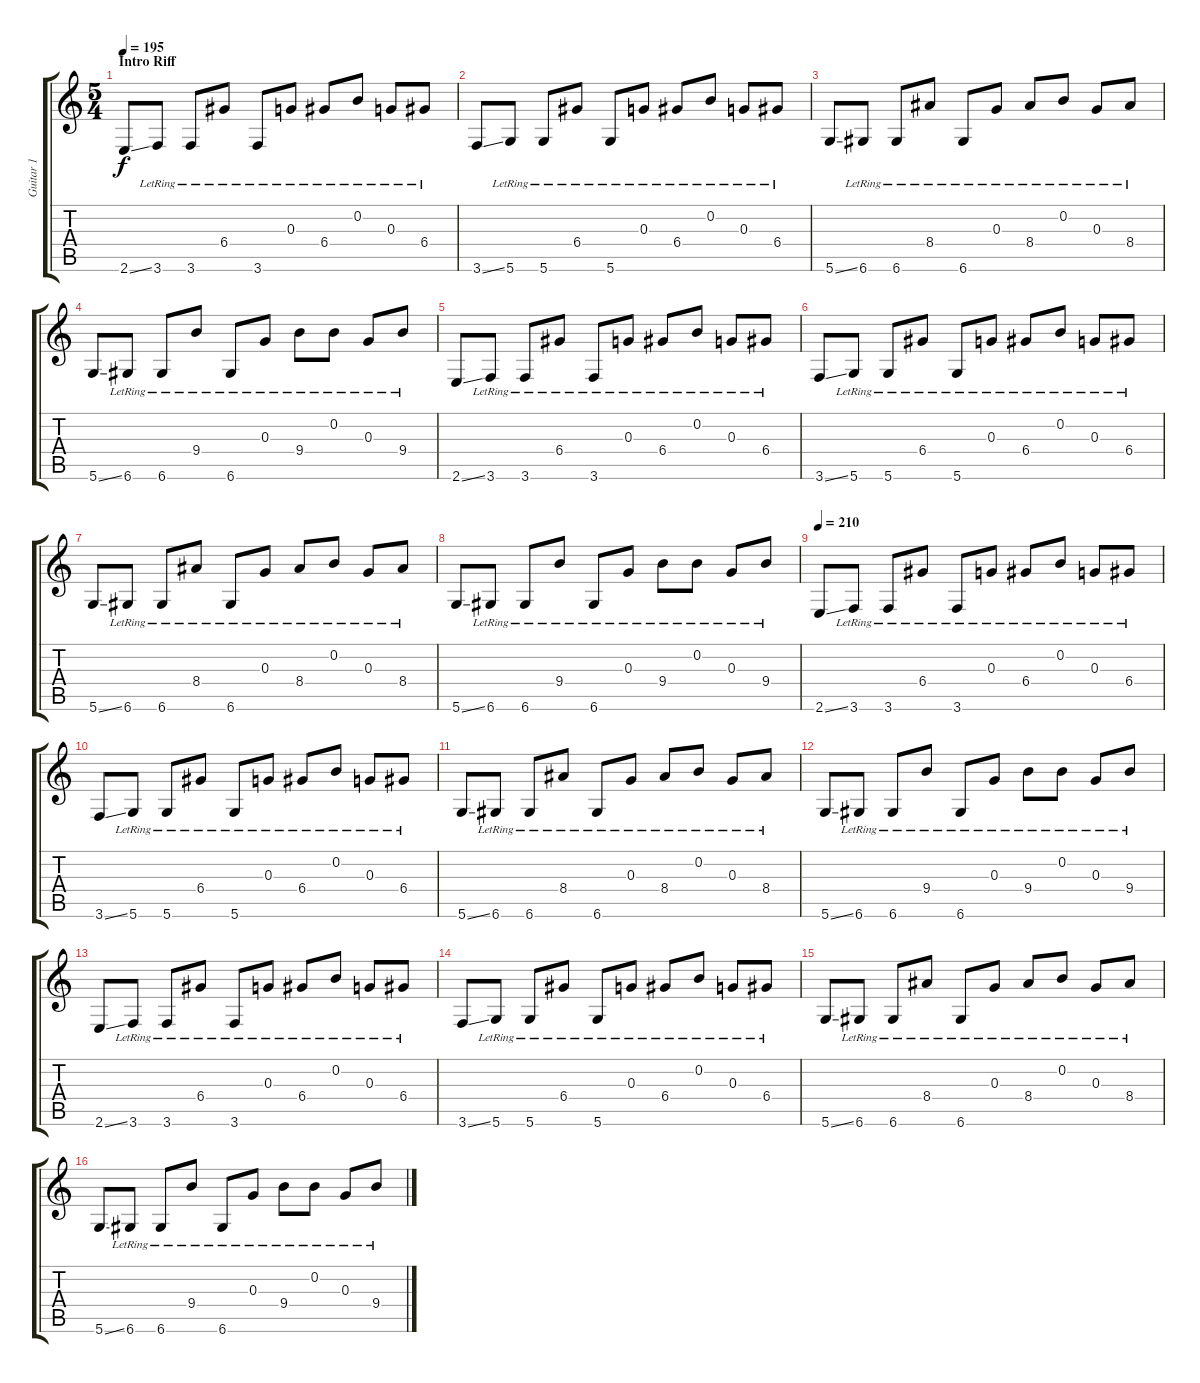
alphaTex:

\track ("Guitar 1" "Guitar 1") {instrument electricguitarjazz}
\staff {score tabs}
\tuning (E4 B3 G3 D3 A2 D2) {hide}
\ts (5 4)
\section ("" "Intro Riff")
\tempo 195
\clef g2
\ks c
2.6{ss}.8{dy f instrument electricguitarjazz} 3.6{lr}.8 3.6{lr}.8 6.4{lr}.8 3.6{lr}.8 0.3{lr}.8 6.4{lr}.8 0.2{lr}.8 0.3{lr}.8 6.4{lr}.8 |
3.6{ss}.8 5.6{lr}.8 5.6{lr}.8 6.4{lr}.8 5.6{lr}.8 0.3{lr}.8 6.4{lr}.8 0.2{lr}.8 0.3{lr}.8 6.4{lr}.8 |
5.6{ss}.8 6.6{lr}.8 6.6{lr}.8 8.4{lr}.8 6.6{lr}.8 0.3{lr}.8 8.4{lr}.8 0.2{lr}.8 0.3{lr}.8 8.4{lr}.8 |
5.6{ss}.8 6.6{lr}.8 6.6{lr}.8 9.4{lr}.8 6.6{lr}.8 0.3{lr}.8 9.4{lr}.8 0.2{lr}.8 0.3{lr}.8 9.4{lr}.8 |
2.6{ss}.8 3.6{lr}.8 3.6{lr}.8 6.4{lr}.8 3.6{lr}.8 0.3{lr}.8 6.4{lr}.8 0.2{lr}.8 0.3{lr}.8 6.4{lr}.8 |
3.6{ss}.8 5.6{lr}.8 5.6{lr}.8 6.4{lr}.8 5.6{lr}.8 0.3{lr}.8 6.4{lr}.8 0.2{lr}.8 0.3{lr}.8 6.4{lr}.8 |
5.6{ss}.8 6.6{lr}.8 6.6{lr}.8 8.4{lr}.8 6.6{lr}.8 0.3{lr}.8 8.4{lr}.8 0.2{lr}.8 0.3{lr}.8 8.4{lr}.8 |
5.6{ss}.8 6.6{lr}.8 6.6{lr}.8 9.4{lr}.8 6.6{lr}.8 0.3{lr}.8 9.4{lr}.8 0.2{lr}.8 0.3{lr}.8 9.4{lr}.8 |
\tempo 210
2.6{ss}.8 3.6{lr}.8 3.6{lr}.8 6.4{lr}.8 3.6{lr}.8 0.3{lr}.8 6.4{lr}.8 0.2{lr}.8 0.3{lr}.8 6.4{lr}.8 |
3.6{ss}.8 5.6{lr}.8 5.6{lr}.8 6.4{lr}.8 5.6{lr}.8 0.3{lr}.8 6.4{lr}.8 0.2{lr}.8 0.3{lr}.8 6.4{lr}.8 |
5.6{ss}.8 6.6{lr}.8 6.6{lr}.8 8.4{lr}.8 6.6{lr}.8 0.3{lr}.8 8.4{lr}.8 0.2{lr}.8 0.3{lr}.8 8.4{lr}.8 |
5.6{ss}.8 6.6{lr}.8 6.6{lr}.8 9.4{lr}.8 6.6{lr}.8 0.3{lr}.8 9.4{lr}.8 0.2{lr}.8 0.3{lr}.8 9.4{lr}.8 |
2.6{ss}.8 3.6{lr}.8 3.6{lr}.8 6.4{lr}.8 3.6{lr}.8 0.3{lr}.8 6.4{lr}.8 0.2{lr}.8 0.3{lr}.8 6.4{lr}.8 |
3.6{ss}.8 5.6{lr}.8 5.6{lr}.8 6.4{lr}.8 5.6{lr}.8 0.3{lr}.8 6.4{lr}.8 0.2{lr}.8 0.3{lr}.8 6.4{lr}.8 |
5.6{ss}.8 6.6{lr}.8 6.6{lr}.8 8.4{lr}.8 6.6{lr}.8 0.3{lr}.8 8.4{lr}.8 0.2{lr}.8 0.3{lr}.8 8.4{lr}.8 |
5.6{ss}.8 6.6{lr}.8 6.6{lr}.8 9.4{lr}.8 6.6{lr}.8 0.3{lr}.8 9.4{lr}.8 0.2{lr}.8 0.3{lr}.8 9.4{lr}.8
